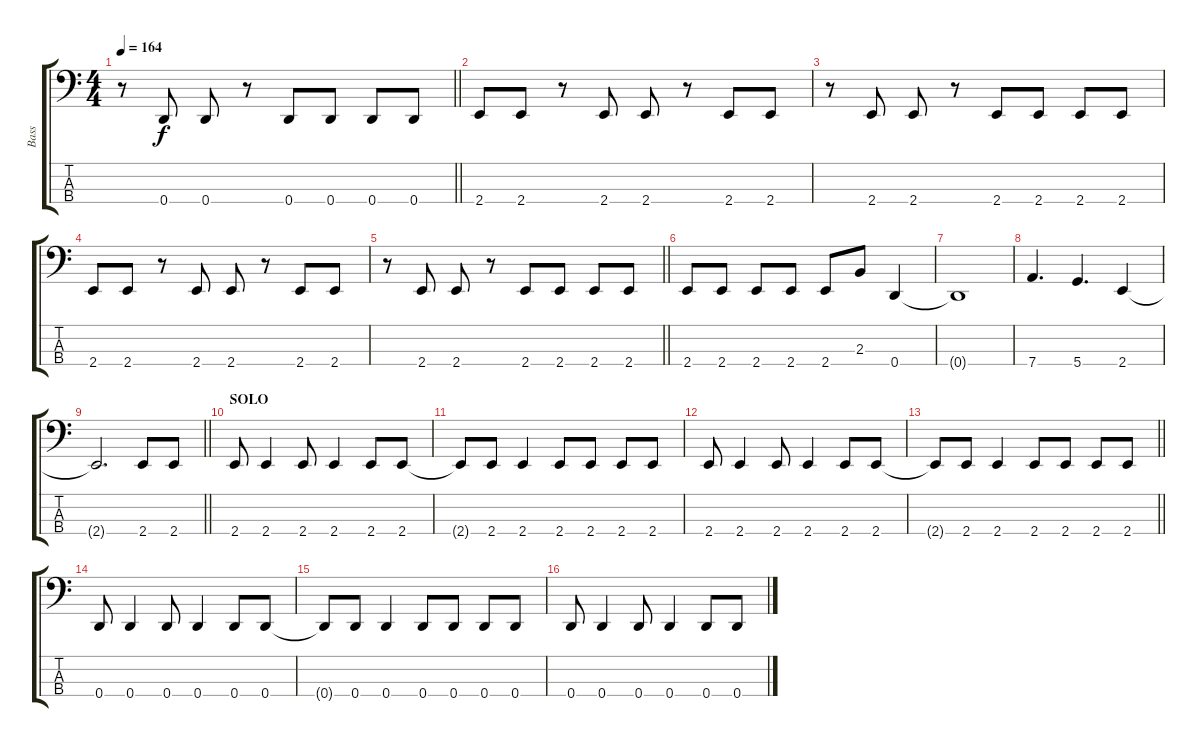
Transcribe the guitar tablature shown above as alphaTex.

\track ("Bass" "Bass") {instrument electricbassfinger}
\staff {score tabs}
\tuning (G2 D2 A1 D1) {hide}
\ts (4 4)
\tempo 164
\clef f4
\barLineRight lightlight
\ks c
r.8{dy f} 0.4.8 0.4.8 r.8 0.4.8 0.4.8 0.4.8 0.4.8 |
2.4.8 2.4.8 r.8 2.4.8 2.4.8 r.8 2.4.8 2.4.8 |
r.8 2.4.8 2.4.8 r.8 2.4.8 2.4.8 2.4.8 2.4.8 |
2.4.8 2.4.8 r.8 2.4.8 2.4.8 r.8 2.4.8 2.4.8 |
\barLineRight lightlight
r.8 2.4.8 2.4.8 r.8 2.4.8 2.4.8 2.4.8 2.4.8 |
2.4.8 2.4.8 2.4.8 2.4.8 2.4.8 2.3.8 0.4.4 |
0.4{t}.1 |
7.4.4{d} 5.4.4{d} 2.4.4 |
\barLineRight lightlight
2.4{t}.2{d} 2.4.8 2.4.8 |
\section ("" "SOLO")
2.4.8 2.4.4 2.4.8 2.4.4 2.4.8 2.4.8 |
2.4{t}.8 2.4.8 2.4.4 2.4.8 2.4.8 2.4.8 2.4.8 |
2.4.8 2.4.4 2.4.8 2.4.4 2.4.8 2.4.8 |
\barLineRight lightlight
2.4{t}.8 2.4.8 2.4.4 2.4.8 2.4.8 2.4.8 2.4.8 |
0.4.8 0.4.4 0.4.8 0.4.4 0.4.8 0.4.8 |
0.4{t}.8 0.4.8 0.4.4 0.4.8 0.4.8 0.4.8 0.4.8 |
0.4.8 0.4.4 0.4.8 0.4.4 0.4.8 0.4.8
